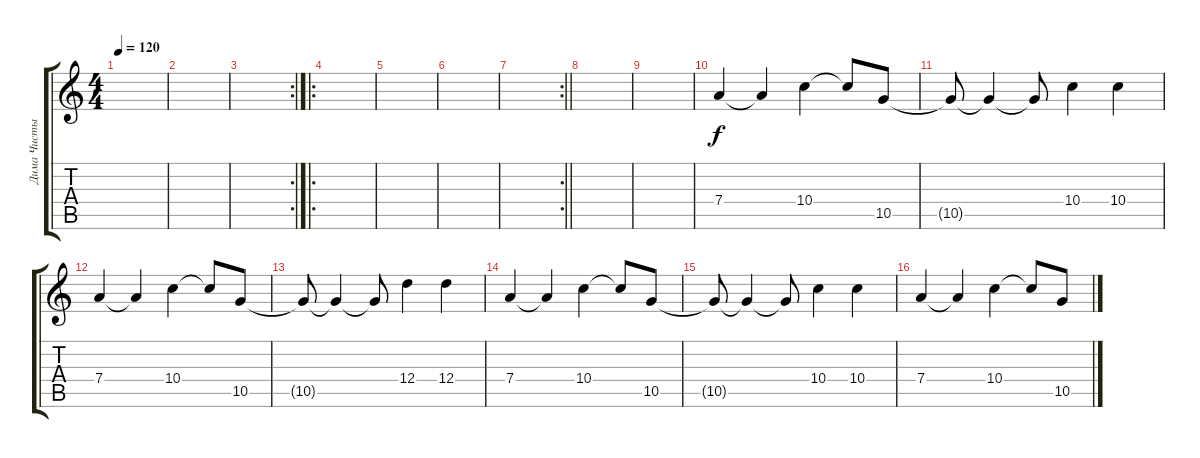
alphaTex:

\track ("Дима Чистый звук" "Дима Чисты") {instrument acousticguitarsteel}
\staff {score tabs}
\tuning (E4 B3 G3 D3 A2 D2) {hide}
\ts (4 4)
\tempo 120
\clef g2
\ks c
|
|
\rc 2
|
\ro
|
|
|
\rc 2
\barLineRight lightlight
|
|
|
7.4.4 7.4{t}.4 10.4.4 10.4{t}.8 10.5.8 |
10.5{t}.8 10.5{t}.4 10.5{t}.8 10.4.4 10.4.4 |
7.4.4 7.4{t}.4 10.4.4 10.4{t}.8 10.5.8 |
10.5{t}.8 10.5{t}.4 10.5{t}.8 12.4.4 12.4.4 |
7.4.4 7.4{t}.4 10.4.4 10.4{t}.8 10.5.8 |
10.5{t}.8 10.5{t}.4 10.5{t}.8 10.4.4 10.4.4 |
7.4.4 7.4{t}.4 10.4.4 10.4{t}.8 10.5.8
